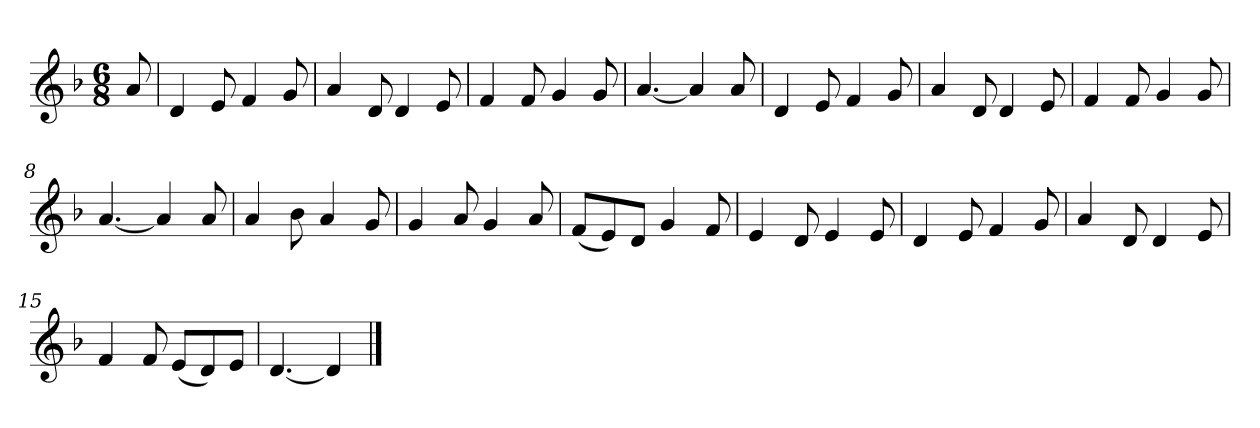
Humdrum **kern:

**kern
*part1
*staff1
*k[b-]
*M6/8
*MM120
=
8a
=1
4d
8e
4f
8g
=2
4a
8d
4d
8e
=3
4f
8f
4g
8g
=4
[4.a
4a]
8a
=5
4d
8e
4f
8g
=6
4a
8d
4d
8e
=7
4f
8f
4g
8g
=8
[4.a
4a]
8a
=9
4a
8b-
4a
8g
=10
4g
8a
4g
8a
=11
(8fL
8e)
8dJ
4g
8f
=12
4e
8d
4e
8e
=13
4d
8e
4f
8g
=14
4a
8d
4d
8e
=15
4f
8f
(8eL
8d)
8eJ
=16
[4.d
4d]
==
*-
